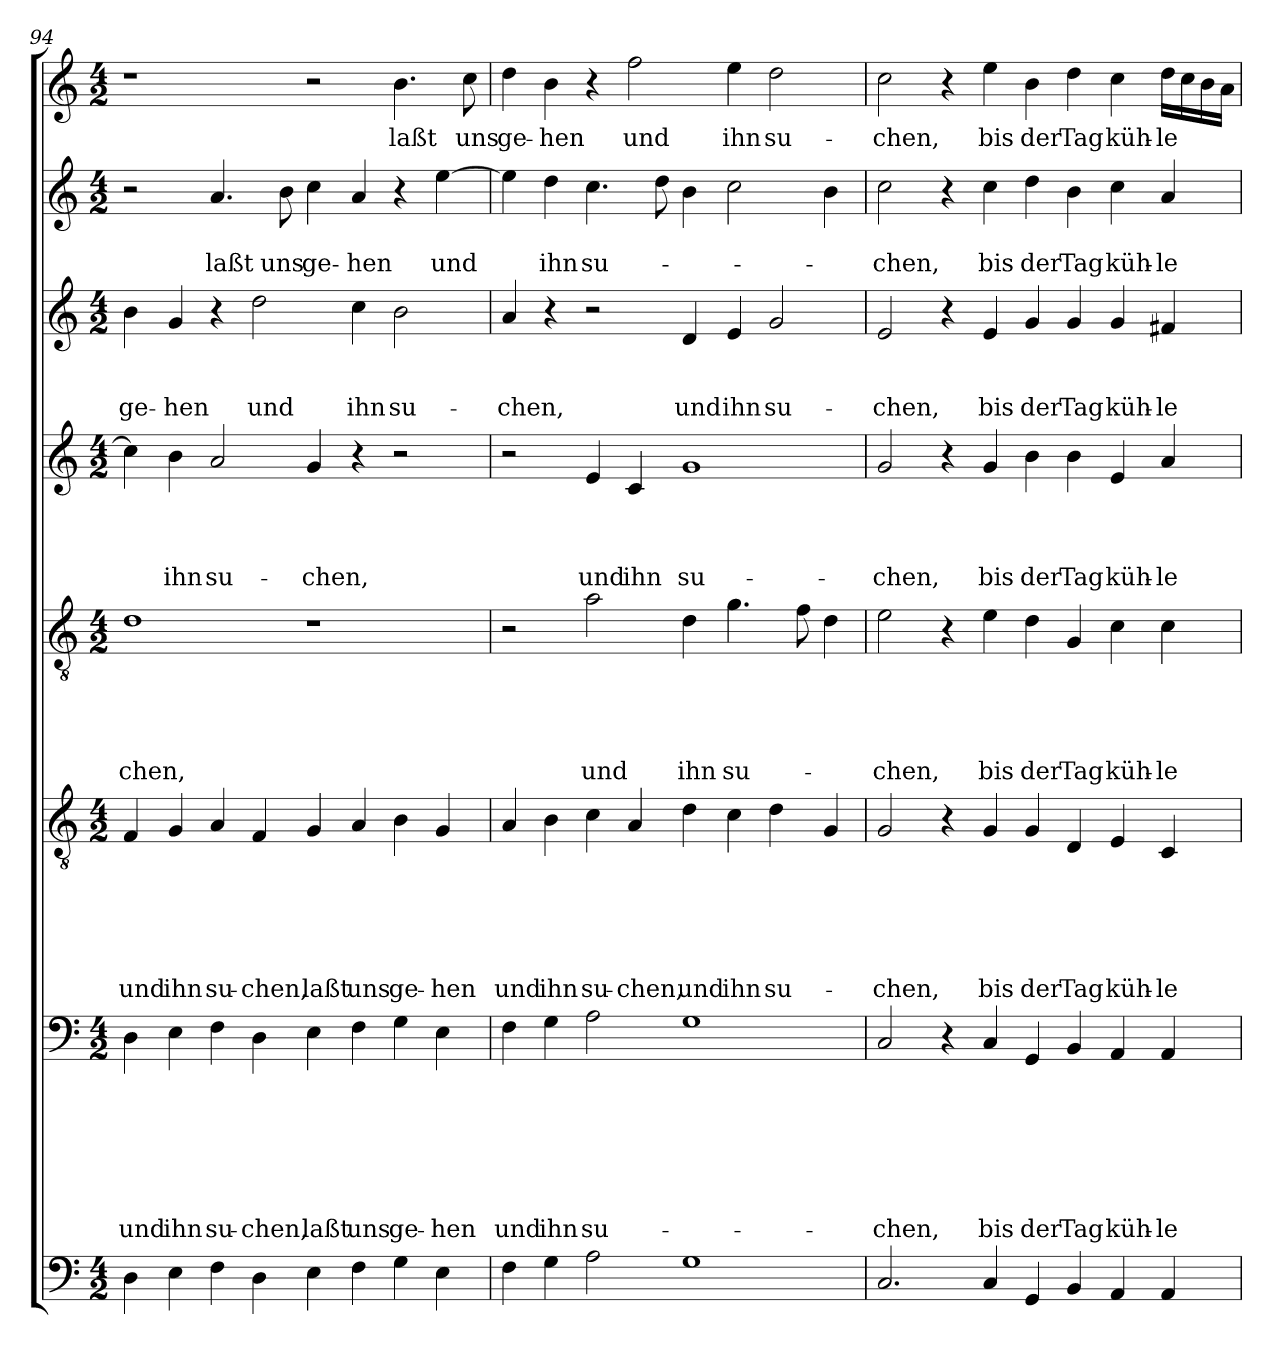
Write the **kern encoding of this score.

**kern	**kern	**text	**text	**text	**text	**text	**text	**text	**kern	**text	**text	**text	**text	**text	**text	**kern	**text	**text	**text	**text	**text	**kern	**text	**text	**text	**text	**kern	**text	**text	**text	**kern	**text	**text	**kern	**text
*part8	*part7	*part7	*part7	*part7	*part7	*part7	*part7	*part7	*part6	*part6	*part6	*part6	*part6	*part6	*part6	*part5	*part5	*part5	*part5	*part5	*part5	*part4	*part4	*part4	*part4	*part4	*part3	*part3	*part3	*part3	*part2	*part2	*part2	*part1	*part1
*staff8	*staff7	*staff7	*staff7	*staff7	*staff7	*staff7	*staff7	*staff7	*staff6	*staff6	*staff6	*staff6	*staff6	*staff6	*staff6	*staff5	*staff5	*staff5	*staff5	*staff5	*staff5	*staff4	*staff4	*staff4	*staff4	*staff4	*staff3	*staff3	*staff3	*staff3	*staff2	*staff2	*staff2	*staff1	*staff1
*clefF4	*clefF4	*	*	*	*	*	*	*	*clefGv2	*	*	*	*	*	*	*clefGv2	*	*	*	*	*	*clefG2	*	*	*	*	*clefG2	*	*	*	*clefG2	*	*	*clefG2	*
*k[]	*k[]	*	*	*	*	*	*	*	*k[]	*	*	*	*	*	*	*k[]	*	*	*	*	*	*k[]	*	*	*	*	*k[]	*	*	*	*k[]	*	*	*k[]	*
*C:	*C:	*	*	*	*	*	*	*	*C:	*	*	*	*	*	*	*C:	*	*	*	*	*	*C:	*	*	*	*	*C:	*	*	*	*C:	*	*	*C:	*
*M4/2	*M4/2	*	*	*	*	*	*	*	*M4/2	*	*	*	*	*	*	*M4/2	*	*	*	*	*	*M4/2	*	*	*	*	*M4/2	*	*	*	*M4/2	*	*	*M4/2	*
=94	=94	=94	=94	=94	=94	=94	=94	=94	=94	=94	=94	=94	=94	=94	=94	=94	=94	=94	=94	=94	=94	=94	=94	=94	=94	=94	=94	=94	=94	=94	=94	=94	=94	=94	=94
!	!	!	!	!	!	!	!	!LO:LY:b	!	!	!	!	!	!	!LO:LY:b	!	!	!	!	!	!LO:LY:b	!	!	!	!	!	!	!	!	!LO:LY:b	!	!	!	!	!
4D\	4D\	.	.	.	.	.	.	und	4F/	.	.	.	.	.	und	1d	.	.	.	.	-chen,	4cc\]	.	.	.	.	4b\	.	.	ge-	2r	.	.	1r	.
!	!	!	!	!	!	!	!	!LO:LY:b	!	!	!	!	!	!	!LO:LY:b	!	!	!	!	!	!	!	!	!	!	!LO:LY:b	!	!	!	!LO:LY:b	!	!	!	!	!
4E\	4E\	.	.	.	.	.	.	ihn	4G/	.	.	.	.	.	ihn	.	.	.	.	.	.	4b\	.	.	.	ihn	4g/	.	.	-hen	.	.	.	.	.
!	!	!	!	!	!	!	!	!LO:LY:b	!	!	!	!	!	!	!LO:LY:b	!	!	!	!	!	!	!	!	!	!	!LO:LY:b	!	!	!	!	!	!	!LO:LY:b	!	!
4F\	4F\	.	.	.	.	.	.	su-	4A/	.	.	.	.	.	su-	.	.	.	.	.	.	2a/	.	.	.	su-	4r	.	.	.	4.a/	.	laßt	.	.
!	!	!	!	!	!	!	!	!LO:LY:b	!	!	!	!	!	!	!LO:LY:b	!	!	!	!	!	!	!	!	!	!	!	!	!	!	!LO:LY:b	!	!	!	!	!
4D\	4D\	.	.	.	.	.	.	-chen,	4F/	.	.	.	.	.	-chen,	.	.	.	.	.	.	.	.	.	.	.	2dd\	.	.	und	.	.	.	.	.
!	!	!	!	!	!	!	!	!	!	!	!	!	!	!	!	!	!	!	!	!	!	!	!	!	!	!	!	!	!	!	!	!	!LO:LY:b	!	!
.	.	.	.	.	.	.	.	.	.	.	.	.	.	.	.	.	.	.	.	.	.	.	.	.	.	.	.	.	.	.	8b\	.	uns	.	.
!	!	!	!	!	!	!	!	!LO:LY:b	!	!	!	!	!	!	!LO:LY:b	!	!	!	!	!	!	!	!	!	!	!LO:LY:b	!	!	!	!	!	!	!LO:LY:b	!	!
4E\	4E\	.	.	.	.	.	.	laßt	4G/	.	.	.	.	.	laßt	1r	.	.	.	.	.	4g/	.	.	.	-chen,	.	.	.	.	4cc\	.	ge-	2r	.
!	!	!	!	!	!	!	!	!LO:LY:b	!	!	!	!	!	!	!LO:LY:b	!	!	!	!	!	!	!	!	!	!	!	!	!	!	!LO:LY:b	!	!	!LO:LY:b	!	!
4F\	4F\	.	.	.	.	.	.	uns	4A/	.	.	.	.	.	uns	.	.	.	.	.	.	4r	.	.	.	.	4cc\	.	.	ihn	4a/	.	-hen	.	.
!	!	!	!	!	!	!	!	!LO:LY:b	!	!	!	!	!	!	!LO:LY:b	!	!	!	!	!	!	!	!	!	!	!	!	!	!	!LO:LY:b	!	!	!	!	!LO:LY:b
4G\	4G\	.	.	.	.	.	.	ge-	4B\	.	.	.	.	.	ge-	.	.	.	.	.	.	2r	.	.	.	.	2b\	.	.	su-	4r	.	.	4.b\	laßt
!	!	!	!	!	!	!	!	!LO:LY:b	!	!	!	!	!	!	!LO:LY:b	!	!	!	!	!	!	!	!	!	!	!	!	!	!	!	!	!	!LO:LY:b	!	!
4E\	4E\	.	.	.	.	.	.	-hen	4G/	.	.	.	.	.	-hen	.	.	.	.	.	.	.	.	.	.	.	.	.	.	.	[4ee\	.	und	.	.
!	!	!	!	!	!	!	!	!	!	!	!	!	!	!	!	!	!	!	!	!	!	!	!	!	!	!	!	!	!	!	!	!	!	!	!LO:LY:b
.	.	.	.	.	.	.	.	.	.	.	.	.	.	.	.	.	.	.	.	.	.	.	.	.	.	.	.	.	.	.	.	.	.	8cc\	uns
=95	=95	=95	=95	=95	=95	=95	=95	=95	=95	=95	=95	=95	=95	=95	=95	=95	=95	=95	=95	=95	=95	=95	=95	=95	=95	=95	=95	=95	=95	=95	=95	=95	=95	=95	=95
!	!	!	!	!	!	!	!	!LO:LY:b	!	!	!	!	!	!	!LO:LY:b	!	!	!	!	!	!	!	!	!	!	!	!	!	!	!LO:LY:b	!	!	!	!	!LO:LY:b
4F\	4F\	.	.	.	.	.	.	und	4A/	.	.	.	.	.	und	2r	.	.	.	.	.	2r	.	.	.	.	4a/	.	.	-chen,	4ee\]	.	.	4dd\	ge-
!	!	!	!	!	!	!	!	!LO:LY:b	!	!	!	!	!	!	!LO:LY:b	!	!	!	!	!	!	!	!	!	!	!	!	!	!	!	!	!	!LO:LY:b	!	!LO:LY:b
4G\	4G\	.	.	.	.	.	.	ihn	4B\	.	.	.	.	.	ihn	.	.	.	.	.	.	.	.	.	.	.	4r	.	.	.	4dd\	.	ihn	4b\	-hen
!	!	!	!	!	!	!	!	!LO:LY:b	!	!	!	!	!	!	!LO:LY:b	!	!	!	!	!	!LO:LY:b	!	!	!	!	!LO:LY:b	!	!	!	!	!	!	!LO:LY:b	!	!
2A\	2A\	.	.	.	.	.	.	su-	4c\	.	.	.	.	.	su-	2a\	.	.	.	.	und	4e/	.	.	.	und	2r	.	.	.	4.cc\	.	su-	4r	.
!	!	!	!	!	!	!	!	!	!	!	!	!	!	!	!LO:LY:b	!	!	!	!	!	!	!	!	!	!	!LO:LY:b	!	!	!	!	!	!	!	!	!LO:LY:b
.	.	.	.	.	.	.	.	.	4A/	.	.	.	.	.	-chen,	.	.	.	.	.	.	4c/	.	.	.	ihn	.	.	.	.	.	.	.	2ff\	und
.	.	.	.	.	.	.	.	.	.	.	.	.	.	.	.	.	.	.	.	.	.	.	.	.	.	.	.	.	.	.	8dd\	.	.	.	.
!	!	!	!	!	!	!	!	!	!	!	!	!	!	!	!LO:LY:b	!	!	!	!	!	!LO:LY:b	!	!	!	!	!LO:LY:b	!	!	!	!LO:LY:b	!	!	!	!	!
1G	1G	.	.	.	.	.	.	.	4d\	.	.	.	.	.	und	4d\	.	.	.	.	ihn	1g	.	.	.	su-	4d/	.	.	und	4b\	.	.	.	.
!	!	!	!	!	!	!	!	!	!	!	!	!	!	!	!LO:LY:b	!	!	!	!	!	!LO:LY:b	!	!	!	!	!	!	!	!	!LO:LY:b	!	!	!	!	!LO:LY:b
.	.	.	.	.	.	.	.	.	4c\	.	.	.	.	.	ihn	4.g\	.	.	.	.	su-	.	.	.	.	.	4e/	.	.	ihn	2cc\	.	.	4ee\	ihn
!	!	!	!	!	!	!	!	!	!	!	!	!	!	!	!LO:LY:b	!	!	!	!	!	!	!	!	!	!	!	!	!	!	!LO:LY:b	!	!	!	!	!LO:LY:b
.	.	.	.	.	.	.	.	.	4d\	.	.	.	.	.	su-	.	.	.	.	.	.	.	.	.	.	.	2g/	.	.	su-	.	.	.	2dd\	su-
.	.	.	.	.	.	.	.	.	.	.	.	.	.	.	.	8f\	.	.	.	.	.	.	.	.	.	.	.	.	.	.	.	.	.	.	.
.	.	.	.	.	.	.	.	.	4G/	.	.	.	.	.	.	4d\	.	.	.	.	.	.	.	.	.	.	.	.	.	.	4b\	.	.	.	.
=96	=96	=96	=96	=96	=96	=96	=96	=96	=96	=96	=96	=96	=96	=96	=96	=96	=96	=96	=96	=96	=96	=96	=96	=96	=96	=96	=96	=96	=96	=96	=96	=96	=96	=96	=96
!	!	!	!	!	!	!	!	!LO:LY:b	!	!	!	!	!	!	!LO:LY:b	!	!	!	!	!	!LO:LY:b	!	!	!	!	!LO:LY:b	!	!	!	!LO:LY:b	!	!	!LO:LY:b	!	!LO:LY:b
2.C/	2C/	.	.	.	.	.	.	-chen,	2G/	.	.	.	.	.	-chen,	2e\	.	.	.	.	-chen,	2g/	.	.	.	-chen,	2e/	.	.	-chen,	2cc\	.	-chen,	2cc\	-chen,
.	4r	.	.	.	.	.	.	.	4r	.	.	.	.	.	.	4r	.	.	.	.	.	4r	.	.	.	.	4r	.	.	.	4r	.	.	4r	.
!	!	!	!	!	!	!	!	!LO:LY:b	!	!	!	!	!	!	!LO:LY:b	!	!	!	!	!	!LO:LY:b	!	!	!	!	!LO:LY:b	!	!	!	!LO:LY:b	!	!	!LO:LY:b	!	!LO:LY:b
4C/	4C/	.	.	.	.	.	.	bis	4G/	.	.	.	.	.	bis	4e\	.	.	.	.	bis	4g/	.	.	.	bis	4e/	.	.	bis	4cc\	.	bis	4ee\	bis
!	!	!	!	!	!	!	!	!LO:LY:b	!	!	!	!	!	!	!LO:LY:b	!	!	!	!	!	!LO:LY:b	!	!	!	!	!LO:LY:b	!	!	!	!LO:LY:b	!	!	!LO:LY:b	!	!LO:LY:b
4GG/	4GG/	.	.	.	.	.	.	der	4G/	.	.	.	.	.	der	4d\	.	.	.	.	der	4b\	.	.	.	der	4g/	.	.	der	4dd\	.	der	4b\	der
!	!	!	!	!	!	!	!	!LO:LY:b	!	!	!	!	!	!	!LO:LY:b	!	!	!	!	!	!LO:LY:b	!	!	!	!	!LO:LY:b	!	!	!	!LO:LY:b	!	!	!LO:LY:b	!	!LO:LY:b
4BB/	4BB/	.	.	.	.	.	.	Tag	4D/	.	.	.	.	.	Tag	4G/	.	.	.	.	Tag	4b\	.	.	.	Tag	4g/	.	.	Tag	4b\	.	Tag	4dd\	Tag
!	!	!	!	!	!	!	!	!LO:LY:b	!	!	!	!	!	!	!LO:LY:b	!	!	!	!	!	!LO:LY:b	!	!	!	!	!LO:LY:b	!	!	!	!LO:LY:b	!	!	!LO:LY:b	!	!LO:LY:b
4AA/	4AA/	.	.	.	.	.	.	küh-	4E/	.	.	.	.	.	küh-	4c\	.	.	.	.	küh-	4e/	.	.	.	küh-	4g/	.	.	küh-	4cc\	.	küh-	4cc\	küh-
!	!	!	!	!	!	!	!	!LO:LY:b	!	!	!	!	!	!	!LO:LY:b	!	!	!	!	!	!LO:LY:b	!	!	!	!	!LO:LY:b	!	!	!	!LO:LY:b	!	!	!LO:LY:b	!	!LO:LY:b
4AA/	4AA/	.	.	.	.	.	.	-le	4C/	.	.	.	.	.	-le	4c\	.	.	.	.	-le	4a/	.	.	.	-le	4f#X/	.	.	-le	4a/	.	-le	16dd\LL	-le
.	.	.	.	.	.	.	.	.	.	.	.	.	.	.	.	.	.	.	.	.	.	.	.	.	.	.	.	.	.	.	.	.	.	16cc\	.
.	.	.	.	.	.	.	.	.	.	.	.	.	.	.	.	.	.	.	.	.	.	.	.	.	.	.	.	.	.	.	.	.	.	16b\	.
.	.	.	.	.	.	.	.	.	.	.	.	.	.	.	.	.	.	.	.	.	.	.	.	.	.	.	.	.	.	.	.	.	.	16a\JJ	.
=	=	=	=	=	=	=	=	=	=	=	=	=	=	=	=	=	=	=	=	=	=	=	=	=	=	=	=	=	=	=	=	=	=	=	=
*-	*-	*-	*-	*-	*-	*-	*-	*-	*-	*-	*-	*-	*-	*-	*-	*-	*-	*-	*-	*-	*-	*-	*-	*-	*-	*-	*-	*-	*-	*-	*-	*-	*-	*-	*-
